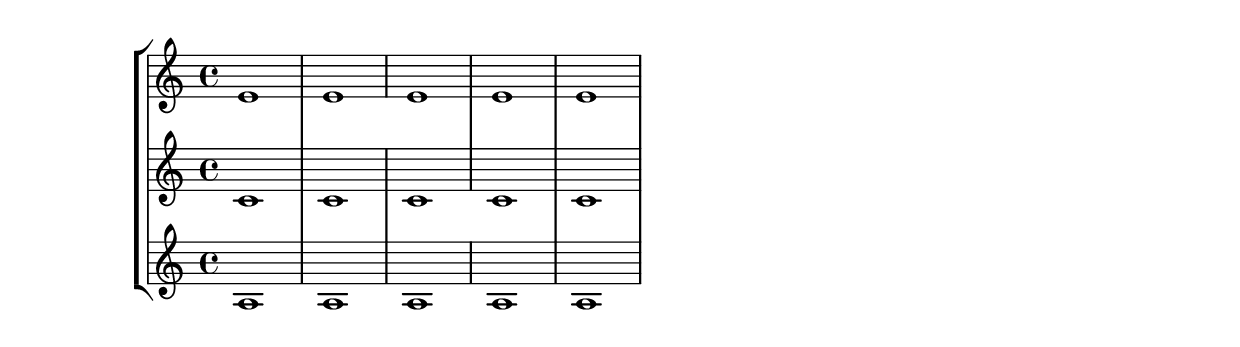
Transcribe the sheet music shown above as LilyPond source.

%% DO NOT EDIT this file manually; it is automatically
%% generated from LSR http://lsr.dsi.unimi.it
%% Make any changes in LSR itself, or in Documentation/snippets/new/ ,
%% and then run scripts/auxiliar/makelsr.py
%%
%% This file is in the public domain.
\version "2.17.20"

\header {
  lsrtags = "rhythms, tweaks-and-overrides"

  texidoc = "
By default, bar lines in StaffGroup, PianoStaff, or GrandStaff groups
are connected between the staves.  This behaviour can be overridden on
a staff-by-staff basis.

"
  doctitle = "Removing connecting bar lines on StaffGroup PianoStaff or GrandStaff"
} % begin verbatim


\relative c' {
  \new StaffGroup <<
    \new Staff {
      e1 | e
      \once \override Staff.BarLine.allow-span-bar = ##f
      e1 | e | e
    }
    \new Staff {
      c1 | c | c
      \once \override Staff.BarLine.allow-span-bar = ##f
      c1 | c
    }
    \new Staff {
      a1 | a | a | a | a
    }
  >>
}
